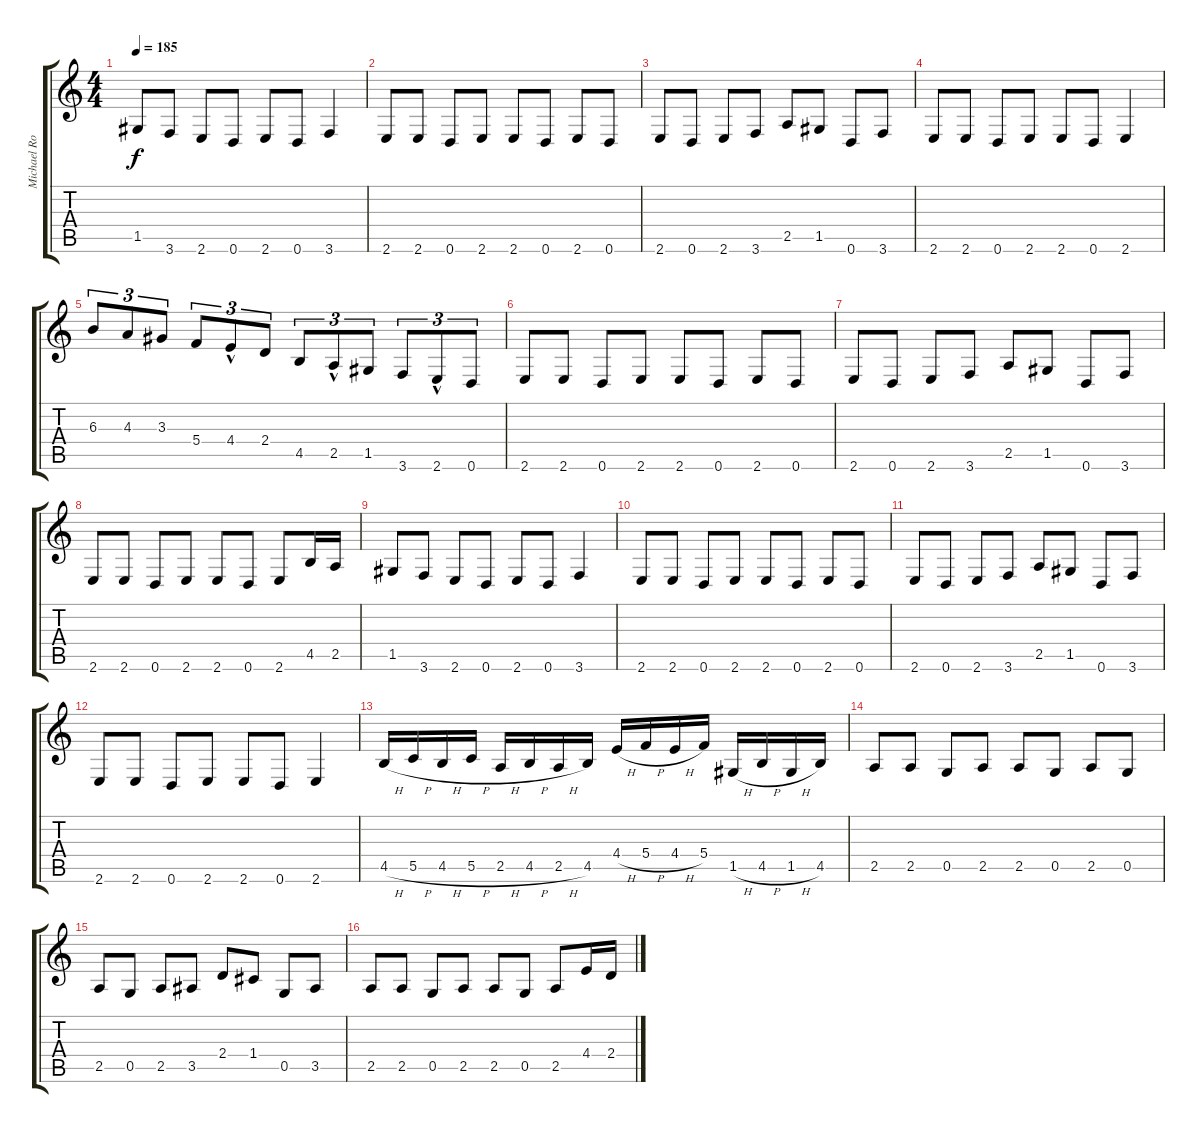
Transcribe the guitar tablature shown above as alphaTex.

\track ("Michael Romeo" "Michael Ro") {instrument distortionguitar}
\staff {score tabs}
\tuning (D4 A3 F3 C3 G2 D2) {hide}
\ts (4 4)
\tempo 185
\clef g2
\ks c
1.5.8{dy f} 3.6.8 2.6.8 0.6.8 2.6.8 0.6.8 3.6.4 |
2.6.8 2.6.8 0.6.8 2.6.8 2.6.8 0.6.8 2.6.8 0.6.8 |
2.6.8 0.6.8 2.6.8 3.6.8 2.5.8 1.5.8 0.6.8 3.6.8 |
2.6.8 2.6.8 0.6.8 2.6.8 2.6.8 0.6.8 2.6.4 |
6.3.8{tu (3 2)} 4.3.8{tu (3 2)} 3.3.8{tu (3 2)} 5.4.8{tu (3 2)} 4.4{hac}.8{tu (3 2)} 2.4.8{tu (3 2)} 4.5.8{tu (3 2)} 2.5{hac}.8{tu (3 2)} 1.5.8{tu (3 2)} 3.6.8{tu (3 2)} 2.6{hac}.8{tu (3 2)} 0.6.8{tu (3 2)} |
2.6.8 2.6.8 0.6.8 2.6.8 2.6.8 0.6.8 2.6.8 0.6.8 |
2.6.8 0.6.8 2.6.8 3.6.8 2.5.8 1.5.8 0.6.8 3.6.8 |
2.6.8 2.6.8 0.6.8 2.6.8 2.6.8 0.6.8 2.6.8 4.5.16 2.5.16 |
1.5.8 3.6.8 2.6.8 0.6.8 2.6.8 0.6.8 3.6.4 |
2.6.8 2.6.8 0.6.8 2.6.8 2.6.8 0.6.8 2.6.8 0.6.8 |
2.6.8 0.6.8 2.6.8 3.6.8 2.5.8 1.5.8 0.6.8 3.6.8 |
2.6.8 2.6.8 0.6.8 2.6.8 2.6.8 0.6.8 2.6.4 |
4.5{h}.16 5.5{h}.16 4.5{h}.16 5.5{h}.16 2.5{h}.16 4.5{h}.16 2.5{h}.16 4.5.16 4.4{h}.16 5.4{h}.16 4.4{h}.16 5.4.16 1.5{h}.16 4.5{h}.16 1.5{h}.16 4.5.16 |
2.5.8 2.5.8 0.5.8 2.5.8 2.5.8 0.5.8 2.5.8 0.5.8 |
2.5.8 0.5.8 2.5.8 3.5.8 2.4.8 1.4.8 0.5.8 3.5.8 |
2.5.8 2.5.8 0.5.8 2.5.8 2.5.8 0.5.8 2.5.8 4.4.16 2.4.16
